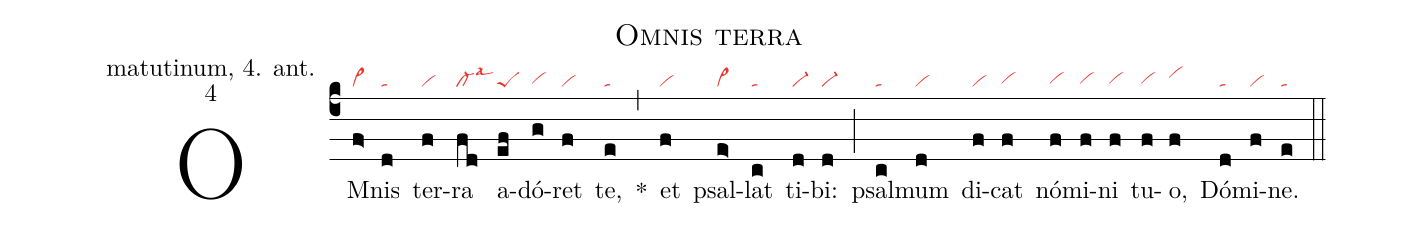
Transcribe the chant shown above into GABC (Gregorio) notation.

name: Omnis terra;
office-part: matutinum, 4. ant.;
mode: 4;
nabc-lines: 1;
%%
(c4)
OM(f>|vi>)nis(d|ta) ter(f|vi)ra(fd|cl-lsal3) a(ef|peS)dó(g|vihg)ret(f|vi) te,(e|ta) *(,)
et(f|vi) psal(e>|vi>)lat(c|ta) ti(d|vi-)bi:(d|vi-) (;)
psal(c|ta)mum(d|vi) di(f|vi)cat(f|vihg) nó(f|vihg)mi(f|vihg)ni(f|vihg) tu(f|vihg)o,(f|vihi) Dó(d|ta)mi(f|vi)ne.(e|ta) (::)
